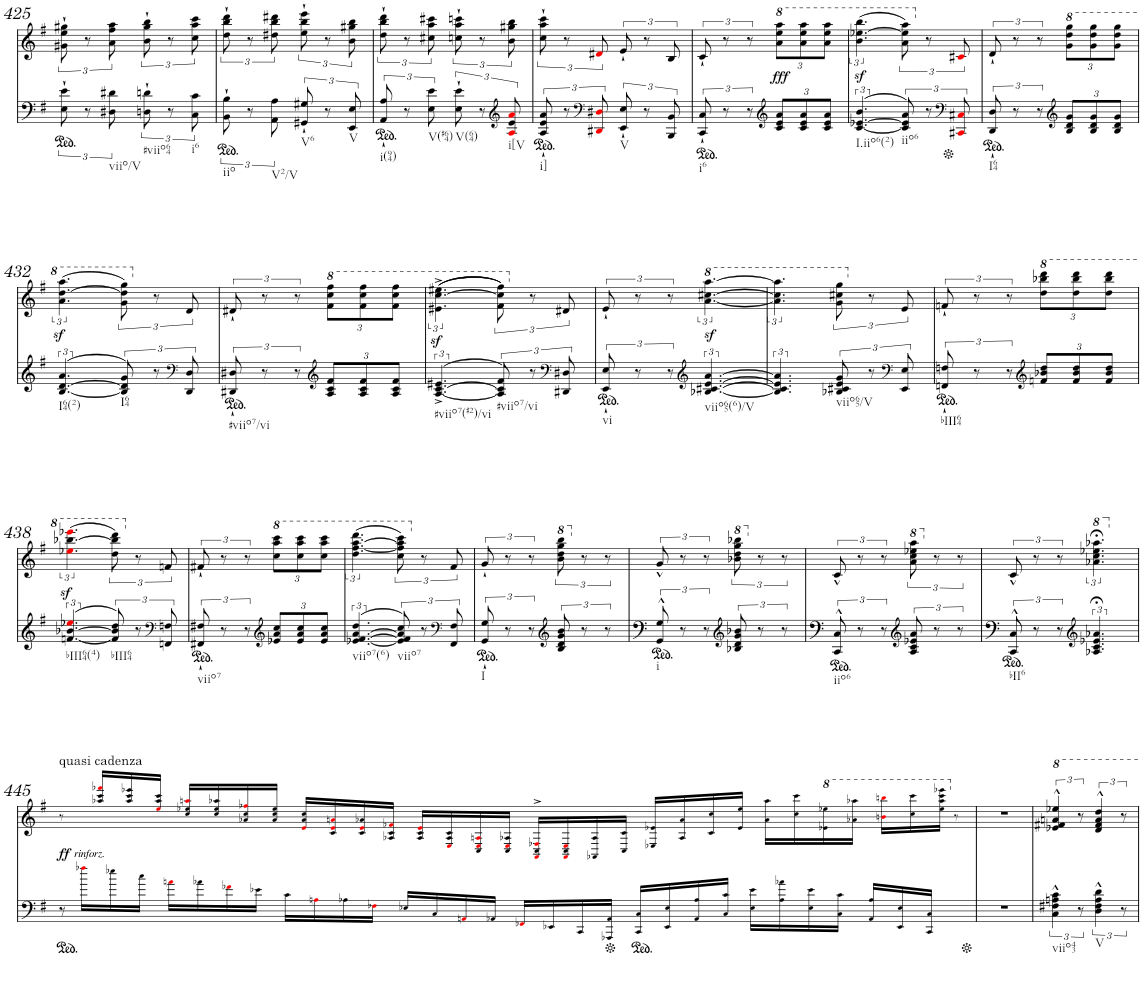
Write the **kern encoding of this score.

**kern	**kern	**dynam
*part1	*part1	*part1
*staff2	*staff1	*staff1/2
*I"Piano	*	*
*I'Pno.	*	*
!!LO:PB:g=z
*clefF4	*clefG2	*
*k[f#]	*k[f#]	*
*M2/4	*M2/4	*
=425	=425	=425
*	*^	*
12E\` 12e\`	12g#X\` 12ee\` 12gg#X\`	2ryy	.
12r	12r	.	.
!LO:TX:b:t=viio/V	!	!	!
12D#X\ 12d#X\	12a\ 12ff#\ 12aa\	.	.
!LO:TX:b:t=#viio64	!	!	!
12Dn\` 12dn\`	12b\` 12gg#\` 12bb\`	.	.
12r	12r	.	.
!LO:TX:b:t=i6	!	!	!
12C\ 12c\	12cc\ 12aa\ 12ccc\	.	.
=426	=426	=426	=426
!LO:TX:b:t=iio	!	!	!
12BB\` 12B\`	12dd\` 12bb\` 12ddd\`	2ryy	.
12r	12r	.	.
!LO:TX:b:t=V2/V	!	!	!
12AA\ 12A\	12dd#X\ 12bb\ 12ddd#X\	.	.
!LO:TX:b:t=V6	!	!	!
12GG#X/` 12G#X/`	12ee\` 12bb\` 12eee\`	.	.
12r	12r	.	.
!LO:TX:b:t=V	!	!	!
12EE/ 12E/	12b\ 12gg#X\ 12bb\	.	.
=427	=427	=427	=427
!LO:TX:b:t=i(94)	!	!	!
12AA/` 12A/`	12dd\` 12bb\` 12ddd\`	2ryy	.
12r	12r	.	.
!LO:TX:b:t=V(#64)	!	!	!
12E\ 12e\	12cc#X\ 12aa\ 12ccc#X\	.	.
!LO:TX:b:t=V(64)	!	!	!
12E\` 12e\`	12ccn\` 12aa\` 12cccn\`	.	.
12r	12r	.	.
*clefG2	*	*	*
!LO:TX:b:t=i[V	!	!	!
12Ai/ 12e/ 12ai/	12b\ 12gg#X\ 12bb\	.	.
=428	=428	=428	=428
!LO:TX:b:t=i]	!	!	!
12A/` 12e/` 12a/`	12cc\` 12aa\` 12ccc\`	2ryy	.
12r	12r	.	.
*clefF4	*	*	*
12DD#Xi/ 12D#Xi/	12d#Xi/	.	.
!LO:TX:b:t=V	!	!	!
12EE/` 12E/`	12e`/	.	.
12r	12r	.	.
12BBB/ 12BB/	12B/	.	.
=429	=429	=429	=429
!LO:TX:b:t=i6	!	!	!
12CC/` 12C/`	12c`/	2ryy	.
12r	12r	.	.
12r	12r	.	.
*clefG2	*	*	*
*Xbrackettup	*Xbrackettup	*	*
!	!	!	!LO:DY:b
12c/ 12e/ 12a/L	12aa\ 12eee\ 12aaa\L	.	fff
12c/ 12e/ 12a/	12aa\ 12eee\ 12aaa\	.	.
12c/ 12e/ 12a/J	12aa\ 12eee\ 12aaa\J	.	.
=430	=430	=430	=430
!LO:TX:b:t=I.iio6(2)	!	!	!
!	!	!	!LO:DY:b
[6.c/ [6.e-X/ 6.b/	(>6.bb\ [6.eee-X\ 6.bbb\	2ryy	sf
*brackettup	*brackettup	*	*
!LO:TX:b:t=iio6	!	!	!
12c/] 12e-/] 12a/	12aa\ 12eee-\] 12aaa\)	.	.
12r	12r	.	.
*clefF4	*	*	*
12CC#Xi/ 12C#Xi/	12c#Xi/	.	.
=431	=431	=431	=431
!LO:TX:b:t=I64	!	!	!
12DD/` 12D/`	12d`/	2ryy	.
12r	12r	.	.
12r	12r	.	.
*clefG2	*	*	*
*Xbrackettup	*Xbrackettup	*	*
12B/ 12d/ 12g/L	12gg\ 12ddd\ 12ggg\L	.	.
12B/ 12d/ 12g/	12gg\ 12ddd\ 12ggg\	.	.
12B/ 12d/ 12g/J	12gg\ 12ddd\ 12ggg\J	.	.
!!LO:LB:g=z	!!
=432	=432	=432	=432
!LO:TX:b:t=I64(2)	!	!	!
!	!	!	!LO:DY:b
[6.B/ [6.d/ 6.a/	(>6.aa\ [6.ddd\ 6.aaa\	2ryy	sf
*brackettup	*brackettup	*	*
!LO:TX:b:t=I64	!	!	!
12B/] 12d/] 12g/	12gg\ 12ddd\] 12ggg\)	.	.
12r	12r	.	.
*clefF4	*	*	*
12DD/ 12D/	12d/	.	.
=433	=433	=433	=433
!LO:TX:b:t=#viio7/vi	!	!	!
12DD#X/` 12D#X/`	12d#X`/	2ryy	.
12r	12r	.	.
12r	12r	.	.
*clefG2	*	*	*
*Xbrackettup	*Xbrackettup	*	*
12A/ 12c/ 12f#/L	12ff#\ 12ccc\ 12fff#\L	.	.
12A/ 12c/ 12f#/	12ff#\ 12ccc\ 12fff#\	.	.
12A/ 12c/ 12f#/J	12ff#\ 12ccc\ 12fff#\J	.	.
=434	=434	=434	=434
!LO:TX:b:t=#viio7(#2)/vi	!	!	!
!	!	!	!LO:DY:b
[6.A/^ [6.c/^ 6.e#X/^	((>6.ee#X\^ [6.ccc\^ 6.eee#X\^	2ryy	sf
*brackettup	*brackettup	*	*
!LO:TX:b:t=#viio7/vi	!	!	!
12A/] 12c/] 12f#/	12ff#\ 12ccc\] 12fff#\))	.	.
12r	12r	.	.
*clefF4	*	*	*
12DD#X/ 12D#X/	12d#X/	.	.
=435	=435	=435	=435
!LO:TX:b:t=vi	!	!	!
12EE/` 12E/`	12e`/	2ryy	.
12r	12r	.	.
12r	12r	.	.
*clefG2	*	*	*
!LO:TX:b:t=viio65(6)/V	!	!	!
!	!	!	!LO:DY:b
[6.B-X/ [6.c#X/ [6.e/ [6.a/	[6.aa\ [6.ccc#X\ [6.aaa\	.	sf
=436	=436	=436	=436
6.B-/] 6.c#/] 6.e/] 6.a/]	6.aa\] 6.ccc#\] 6.aaa\]	2ryy	.
!LO:TX:b:t=viio65/V	!	!	!
12B-X/ 12c#X/ 12e/ 12g/	12gg\ 12ccc#X\ 12ggg\	.	.
12r	12r	.	.
*clefF4	*	*	*
12EE/ 12E/	12e/	.	.
=437	=437	=437	=437
!LO:TX:b:t=bIII64	!	!	!
12FFn/` 12Fn/`	12fn`/	2ryy	.
12r	12r	.	.
12r	12r	.	.
*clefG2	*	*	*
*Xbrackettup	*Xbrackettup	*	*
12fn/ 12b-X/ 12dd/L	12ddd\ 12bbb-X\ 12dddd\L	.	.
12f/ 12b-/ 12dd/	12ddd\ 12bbb-\ 12dddd\	.	.
12f/ 12b-/ 12dd/J	12ddd\ 12bbb-\ 12dddd\J	.	.
!!LO:LB:g=z	!!
=438	=438	=438	=438
!LO:TX:b:t=bIII64(4)	!	!	!
!	!	!	!LO:DY:b
[6.fn/ [6.b-X/ 6.ee-Xi/	(>6.eee-Xi\ [6.bbb-X\ 6.eeee-Xi\	2ryy	sf
*brackettup	*brackettup	*	*
!LO:TX:b:t=bIII64	!	!	!
12f/] 12b-/] 12dd/	12ddd\ 12bbb-\] 12dddd\)	.	.
12r	12r	.	.
*clefF4	*	*	*
12FFn/ 12Fn/	12fn/	.	.
=439	=439	=439	=439
!LO:TX:b:t=viio7	!	!	!
12FF#X/` 12F#X/`	12f#X`/	2ryy	.
12r	12r	.	.
12r	12r	.	.
*clefG2	*	*	*
*Xbrackettup	*Xbrackettup	*	*
12e-X/ 12a/ 12cc/L	12ccc\ 12aaa\ 12cccc\L	.	.
12e-/ 12a/ 12cc/	12ccc\ 12aaa\ 12cccc\	.	.
12e-/ 12a/ 12cc/J	12ccc\ 12aaa\ 12cccc\J	.	.
=440	=440	=440	=440
!LO:TX:b:t=viio7(6)	!	!	!
[6.e-X/ [6.f#/ [6.a/ 6.dd/	(>6.ddd\ [6.fff#\ [6.aaa\ 6.dddd\	2ryy	.
*brackettup	*brackettup	*	*
!LO:TX:b:t=viio7	!	!	!
12e-/] 12f#/] 12a/] 12cc/	12ccc\ 12fff#\] 12aaa\] 12cccc\)	.	.
12r	12r	.	.
*clefF4	*	*	*
12FF#/ 12F#/	12f#/	.	.
=441	=441	=441	=441
!LO:TX:b:t=I	!	!	!
12GG/` 12G/`	12g`/	2ryy	.
12r	12r	.	.
12r	12r	.	.
*clefG2	*	*	*
*	*8va	*	*
12B/ 12d/ 12g/ 12b/	12bb\ 12ddd\ 12ggg\ 12bbb\	.	.
*	*X8va	*	*
12r	12r	.	.
12r	12r	.	.
=442	=442	=442	=442
!LO:TX:b:t=i	!	!	!
12GG/^^ 12G/^^	12g^^/	2ryy	.
12r	12r	.	.
12r	12r	.	.
*clefG2	*	*	*
*	*8va	*	*
12B-X/ 12d/ 12g/ 12b-X/	12bb-X\ 12ddd\ 12ggg\ 12bbb-X\	.	.
*	*X8va	*	*
12r	12r	.	.
12r	12r	.	.
=443	=443	=443	=443
!LO:TX:b:t=iio6	!	!	!
12CC/^^ 12C/^^	12c^^/	2ryy	.
12r	12r	.	.
12r	12r	.	.
*clefG2	*	*	*
*	*8va	*	*
12A/ 12c/ 12e-X/ 12a/	12aa\ 12ccc\ 12eee-X\ 12aaa\	.	.
*	*X8va	*	*
12r	12r	.	.
12r	12r	.	.
=444	=444	=444	=444
!LO:TX:b:t=bII6	!	!	!
12CC/^^ 12C/^^	12c^^/	2ryy	.
12r	12r	.	.
12r	12r	.	.
*clefG2	*	*	*
*	*8va	*	*
6.A-X/;< 6.c/;< 6.e-X/;< 6.a-X/;<	6.aa-X\;< 6.ccc\;< 6.eee-X\;< 6.aaa-X\;<	.	.
*	*v	*v	*
!!LO:LB:g=z
=445	=445	=445
*	*X8va	*
!	!LO:TX:a:t=quasi cadenza	!
!	!	!LO:DY:b
!	!	!LO:DY:n=1:b
8r	8r	ff other-dynamics
16ff-X!i\LL	16ryy	.
16ryy	16aa-X!/ 16ccc!/ 16fff-X!i/LL	.
16ee-X!\	16ryy	.
16ryy	16aa-!/ 16ccc!/ 16eee-X!/	.
16cc!\JJ	16ryy	.
16ryy	16ee!i/ 16aa-!/ 16ccc!/JJ	.
16an!i\LL	16ryy	.
16ryy	16cc!/ 16ee-X!/ 16aan!i/LL	.
16a-X!\	16ryy	.
16ryy	16cc!/ 16ee-!/ 16aa-X!/	.
16f-X!i\	16ryy	.
16ryy	16a-X!/ 16cc!/ 16ff-X!i/	.
16e-X!\JJ	16ryy	.
16ryy	16a-!/ 16cc!/ 16ee-!/JJ	.
16c!\LL	16ryy	.
16ryy	16e!i/ 16a-!/ 16cc!/LL	.
16An!i\	16ryy	.
16ryy	16c!/ 16e!i/ 16an!i/	.
16A-X!\	16ryy	.
16ryy	16c!/ 16e!i/ 16a-X!/	.
16F-X!i\JJ	16ryy	.
16ryy	16A-X!/ 16c!/ 16f-X!i/JJ	.
16E-X!/LL	16ryy	.
16ryy	16A-!/ 16c!/ 16e!i/LL	.
16C!/	16ryy	.
16ryy	16E!i/ 16A-!/ 16c!/	.
16AAn!i/	16ryy	.
16ryy	16C!/ 16E!i/ 16An!i/	.
16AA-X!/JJ	16ryy	.
16ryy	16C!/ 16E!i/ 16A-X!/JJ	.
16FF-X!i/LL	16ryy	.
16ryy	16AA!i/^> 16C!/^> 16F-X!i/^>LL	.
16EE-X!/	16ryy	.
16ryy	16AA!i/ 16C!/ 16E!i/	.
16CC!/	16ryy	.
16ryy	16AA-X!/ 16A-!/	.
16AAA-X!/ 16AA-!/JJ	16ryy	.
16ryy	16C!/ 16c!/JJ	.
16CC!/ 16C!/LL	16ryy	.
16ryy	16E-X!/ 16e-X!/LL	.
16EE-!/ 16E-!/	16ryy	.
16ryy	16A-!/ 16a-!/	.
16AA-!/ 16A-!/	16ryy	.
16ryy	16c!/ 16cc!/	.
16C!/ 16c!/JJ	16ryy	.
16ryy	16e-!/ 16ee-!/JJ	.
16E-!\ 16e-!\LL	16ryy	.
16ryy	16a-!\ 16aa-!\LL	.
16A-!\ 16a-X!\	16ryy	.
16ryy	16cc!\ 16ccc!\	.
16E-!\ 16e-!\	16ryy	.
*	*8va	*
16ryy	16ee-X!\ 16eee-X!\	.
16C!\ 16c!\JJ	16ryy	.
16ryy	16aa-X!\ 16aaa-X!\JJ	.
16AA-!/ 16A-!/LL	16ryy	.
16ryy	16bbn!i\ 16bbbn!i\LL	.
16EE-!/ 16E-!/	16ryy	.
16ryy	16ccc!\ 16cccc!\	.
16CC!/ 16C!/JJ	16ryy	.
16ryy	16eee-!\ 16aaa-!\ 16cccc!\ 16eeee-X!\JJ	.
*	*X8va	*
8ryy	8r	.
=446	=446	=446
*	*^	*
2r	2r	2ryy	.
=447	=447	=447	=447
!LO:TX:b:t=viio43	!	!	!
*	*v	*v	*
6C\^^ 6F#X\^^ 6An\^^ 6c\^^	6ee-X/^^ 6ff#X/^^ 6aan/^^ 6eee-X/^^	.
12r	12r	.
!LO:TX:b:t=V	!	!
6D\^^ 6F#\^^ 6A\^^ 6d\^^	6dd/^^ 6ff#/^^ 6aa/^^ 6ddd/^^	.
12r	12r	.
=	=	=
*-	*-	*-
